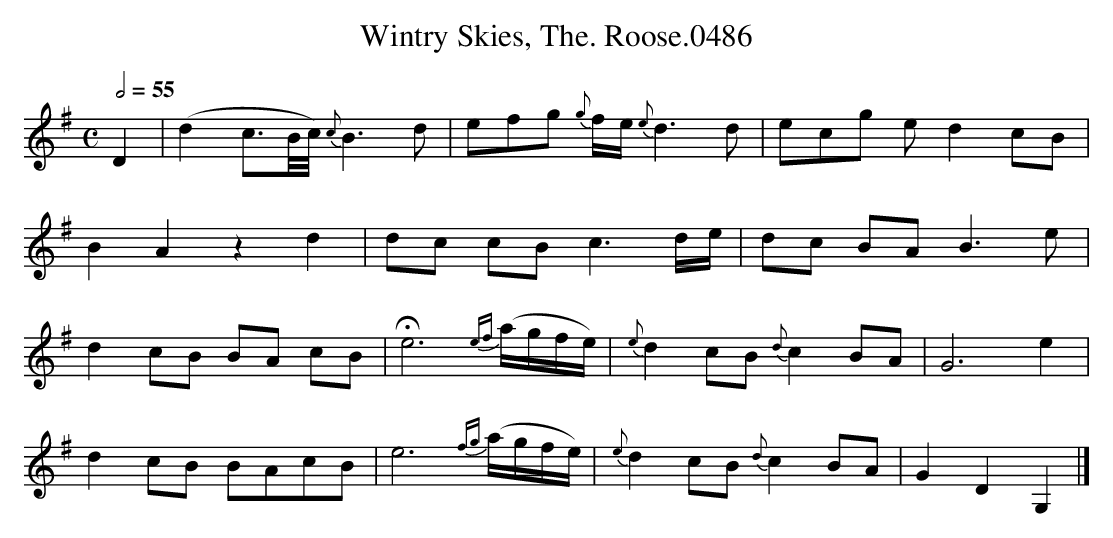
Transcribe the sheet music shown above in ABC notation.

X:1
T:Wintry Skies, The. Roose.0486
M:C
L:1/8
Q:4/8=55
K:G
D2 | (d2 c3/B//c//) {c}B3 d | efg {g}f/e/ {e}d3 d |ecg e d2 cB |
B2A2 z2d2 | dc cB c3 d/e/ | dc BA B3e |
d2 cB BA cB | !fermata!e6 {ef}(a/g/f/e/) | {e}d2 cB {d}c2 BA | G6 e2 |
d2 cB BAcB | e6 {fg}(a/g/f/e/) | {e}d2 cB {d}c2 BA | G2 D2 G,2 |]
